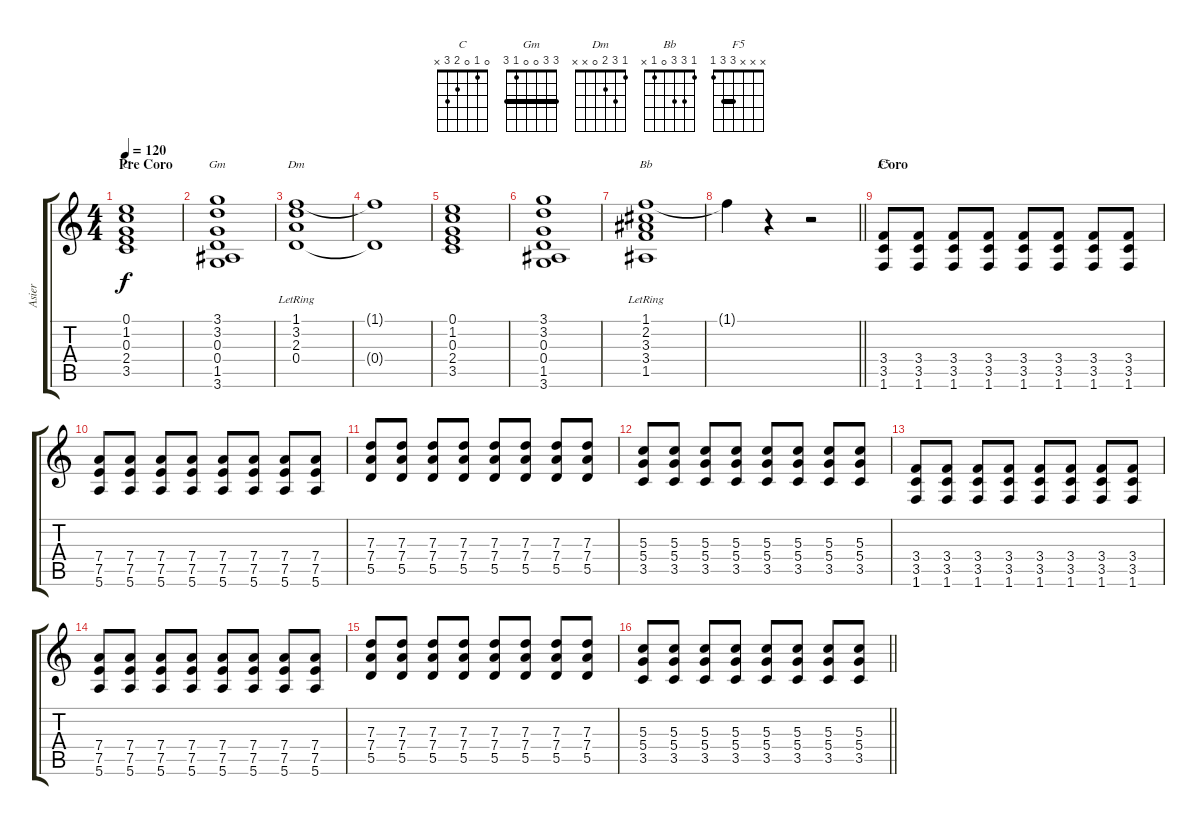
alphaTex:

\track ("Asier" "Asier") {instrument overdrivenguitar}
\staff {score tabs}
\tuning (E4 B3 G3 D3 A2 E2) {hide}
\chord ("C" 0 1 0 2 3 x)
\chord ("Gm" 3 3 0 0 1 3) {barre 3}
\chord ("Dm" 1 3 2 0 x x)
\chord ("Bb" 1 3 3 0 1 x)
\chord ("F5" x x x 3 3 1) {barre 3}
\ts (4 4)
\section ("" "Pre Coro")
\tempo 120
\clef g2
\ks c
(0.1 1.2 0.3 2.4 3.5).1{ch "C" dy f} |
(3.1 3.2 0.3 0.4 1.5 3.6).1{ch "Gm"} |
(1.1{lr} 3.2 2.3 0.4).1{ch "Dm"} |
(1.1{t} 0.4{t}).1 |
(0.1 1.2 0.3 2.4 3.5).1 |
(3.1 3.2 0.3 0.4 1.5 3.6).1 |
(1.1{lr} 2.2 3.3 3.4 1.5).1{ch "Bb"} |
\barLineRight lightlight
1.1{t}.4 r.4 r.2 |
\section ("" "Coro")
(3.4 3.5 1.6).8{ch "F5" volume 13} (3.4 3.5 1.6).8 (3.4 3.5 1.6).8 (3.4 3.5 1.6).8 (3.4 3.5 1.6).8 (3.4 3.5 1.6).8 (3.4 3.5 1.6).8 (3.4 3.5 1.6).8 |
(7.4 7.5 5.6).8 (7.4 7.5 5.6).8 (7.4 7.5 5.6).8 (7.4 7.5 5.6).8 (7.4 7.5 5.6).8 (7.4 7.5 5.6).8 (7.4 7.5 5.6).8 (7.4 7.5 5.6).8 |
(7.3 7.4 5.5).8 (7.3 7.4 5.5).8 (7.3 7.4 5.5).8 (7.3 7.4 5.5).8 (7.3 7.4 5.5).8 (7.3 7.4 5.5).8 (7.3 7.4 5.5).8 (7.3 7.4 5.5).8 |
(5.3 5.4 3.5).8 (5.3 5.4 3.5).8 (5.3 5.4 3.5).8 (5.3 5.4 3.5).8 (5.3 5.4 3.5).8 (5.3 5.4 3.5).8 (5.3 5.4 3.5).8 (5.3 5.4 3.5).8 |
(3.4 3.5 1.6).8 (3.4 3.5 1.6).8 (3.4 3.5 1.6).8 (3.4 3.5 1.6).8 (3.4 3.5 1.6).8 (3.4 3.5 1.6).8 (3.4 3.5 1.6).8 (3.4 3.5 1.6).8 |
(7.4 7.5 5.6).8 (7.4 7.5 5.6).8 (7.4 7.5 5.6).8 (7.4 7.5 5.6).8 (7.4 7.5 5.6).8 (7.4 7.5 5.6).8 (7.4 7.5 5.6).8 (7.4 7.5 5.6).8 |
(7.3 7.4 5.5).8 (7.3 7.4 5.5).8 (7.3 7.4 5.5).8 (7.3 7.4 5.5).8 (7.3 7.4 5.5).8 (7.3 7.4 5.5).8 (7.3 7.4 5.5).8 (7.3 7.4 5.5).8 |
\barLineRight lightlight
(5.3 5.4 3.5).8 (5.3 5.4 3.5).8 (5.3 5.4 3.5).8 (5.3 5.4 3.5).8 (5.3 5.4 3.5).8 (5.3 5.4 3.5).8 (5.3 5.4 3.5).8 (5.3 5.4 3.5).8
